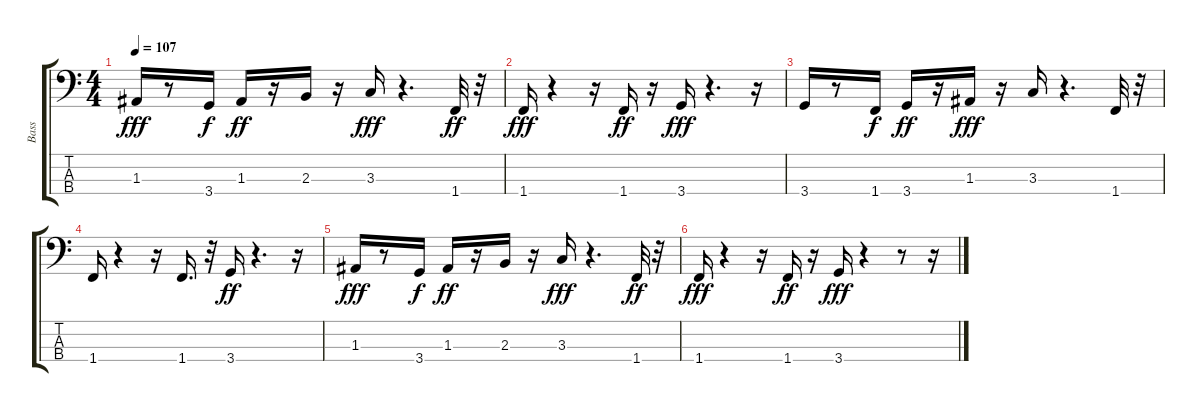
\track ("Bass" "Bass") {instrument fretlessbass}
\staff {score tabs}
\tuning (G2 D2 A1 E1) {hide}
\ts (4 4)
\tempo 107
\clef f4
\ks c
1.3.16{dy fff} r.8 3.4.16{dy f} 1.3.16{dy ff} r.16 2.3.16 r.16 3.3.16{dy fff} r.4{d} 1.4.32{dy ff} r.32 |
1.4.16{dy fff} r.4 r.16 1.4.16{dy ff} r.16 3.4.16{dy fff} r.4{d} r.16 |
3.4.16 r.8 1.4.16{dy f} 3.4.16{dy ff} r.16 1.3.16{dy fff} r.16 3.3.16 r.4{d} 1.4.32 r.32 |
1.4.16 r.4 r.16 1.4.16{d} r.32 3.4.16{dy ff} r.4{d} r.16 |
1.3.16{dy fff} r.8 3.4.16{dy f} 1.3.16{dy ff} r.16 2.3.16 r.16 3.3.16{dy fff} r.4{d} 1.4.32{dy ff} r.32 |
1.4.16{dy fff} r.4 r.16 1.4.16{dy ff} r.16 3.4.16{dy fff} r.4 r.8 r.16
